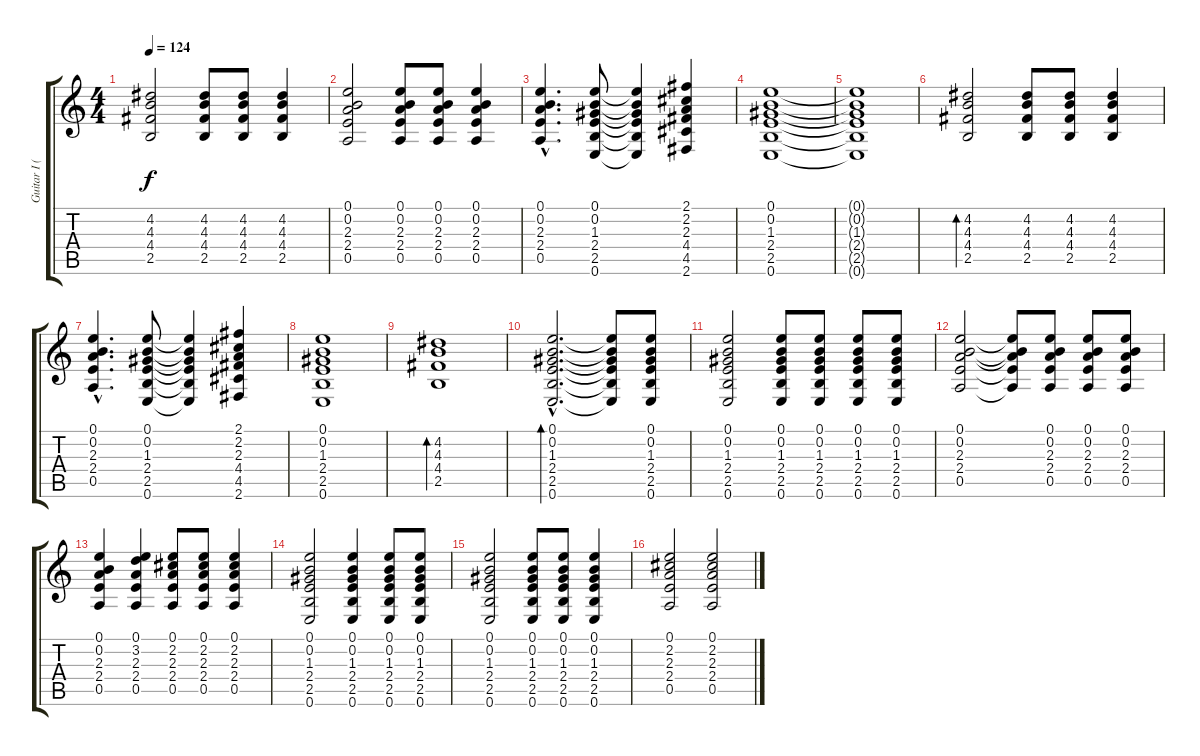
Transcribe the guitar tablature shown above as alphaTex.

\track ("Guitar I (Rythm)" "Guitar I (") {instrument acousticguitarsteel}
\staff {score tabs}
\tuning (E4 B3 G3 D3 A2 E2) {hide}
\ts (4 4)
\tempo 124
\clef g2
\ks c
(4.2 4.3 4.4 2.5).2{dy f} (4.2 4.3 4.4 2.5).8 (4.2 4.3 4.4 2.5).8 (4.2 4.3 4.4 2.5).4 |
(0.1 0.2 2.3 2.4 0.5).2 (0.1 0.2 2.3 2.4 0.5).8 (0.1 0.2 2.3 2.4 0.5).8 (0.1 0.2 2.3 2.4 0.5).4 |
(0.1{hac} 0.2{hac} 2.3{hac} 2.4{hac} 0.5{hac}).4{d} (0.1 0.2 1.3 2.4 2.5 0.6).8 (0.1{t} 0.2{t} 1.3{t} 2.4{t} 2.5{t} 0.6{t}).4 (2.1 2.2 2.3 4.4 4.5 2.6).4 |
(0.1 0.2 1.3 2.4 2.5 0.6).1 |
(0.1{t} 0.2{t} 1.3{t} 2.4{t} 2.5{t} 0.6{t}).1 |
(4.2 4.3 4.4 2.5).2{bd 120} (4.2 4.3 4.4 2.5).8 (4.2 4.3 4.4 2.5).8 (4.2 4.3 4.4 2.5).4 |
(0.1{hac} 0.2{hac} 2.3{hac} 2.4{hac} 0.5{hac}).4{d} (0.1 0.2 1.3 2.4 2.5 0.6).8 (0.1{t} 0.2{t} 1.3{t} 2.4{t} 2.5{t} 0.6{t}).4 (2.1 2.2 2.3 4.4 4.5 2.6).4 |
(0.1 0.2 1.3 2.4 2.5 0.6).1 |
(4.2 4.3 4.4 2.5).1{bd 120} |
(0.1{hac} 0.2{hac} 1.3{hac} 2.4{hac} 2.5{hac} 0.6{hac}).2{d bd 120} (0.1{t} 0.2{t} 1.3{t} 2.4{t} 2.5{t} 0.6{t}).8 (0.1 0.2 1.3 2.4 2.5 0.6).8 |
(0.1 0.2 1.3 2.4 2.5 0.6).2 (0.1 0.2 1.3 2.4 2.5 0.6).8 (0.1 0.2 1.3 2.4 2.5 0.6).8 (0.1 0.2 1.3 2.4 2.5 0.6).8 (0.1 0.2 1.3 2.4 2.5 0.6).8 |
(0.1 0.2 2.3 2.4 0.5).2 (0.1{t} 0.2{t} 2.3{t} 2.4{t} 0.5{t}).8 (0.1 0.2 2.3 2.4 0.5).8 (0.1 0.2 2.3 2.4 0.5).8 (0.1 0.2 2.3 2.4 0.5).8 |
(0.1 0.2 2.3 2.4 0.5).4 (0.1 3.2 2.3 2.4 0.5).4 (0.1 2.2 2.3 2.4 0.5).8 (0.1 2.2 2.3 2.4 0.5).8 (0.1 2.2 2.3 2.4 0.5).4 |
(0.1 0.2 1.3 2.4 2.5 0.6).2 (0.1 0.2 1.3 2.4 2.5 0.6).4 (0.1 0.2 1.3 2.4 2.5 0.6).8 (0.1 0.2 1.3 2.4 2.5 0.6).8 |
(0.1 0.2 1.3 2.4 2.5 0.6).2 (0.1 0.2 1.3 2.4 2.5 0.6).8 (0.1 0.2 1.3 2.4 2.5 0.6).8 (0.1 0.2 1.3 2.4 2.5 0.6).4 |
(0.1 2.2 2.3 2.4 0.5).2 (0.1 2.2 2.3 2.4 0.5).2
